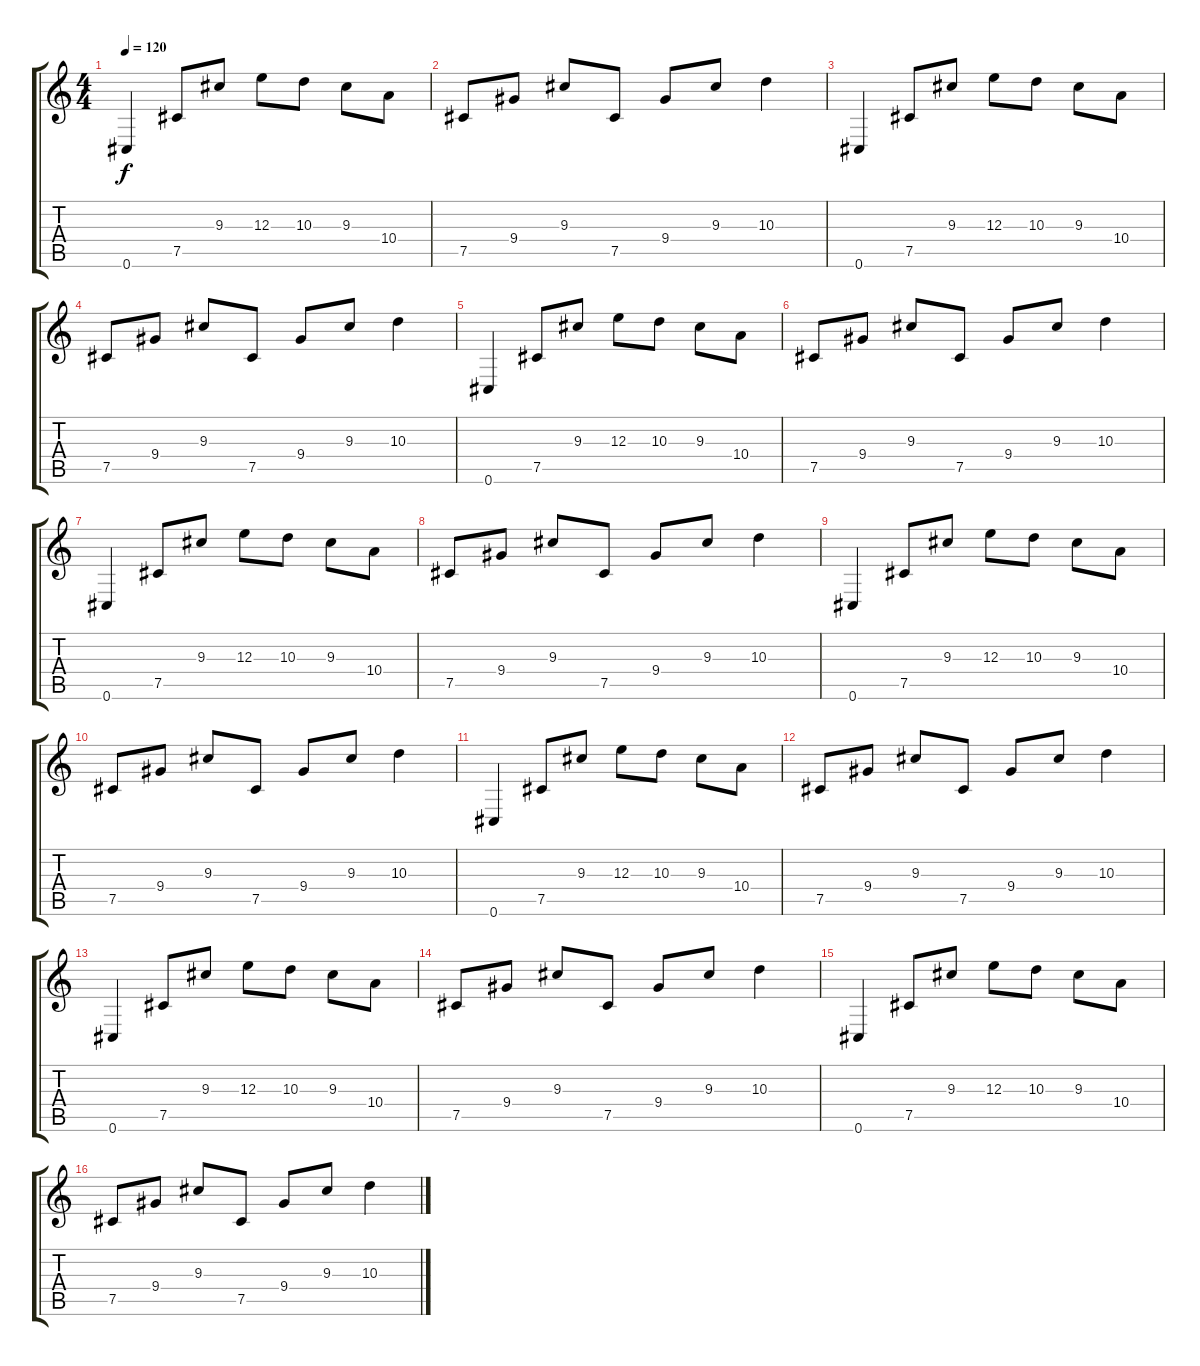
\track "" {instrument distortionguitar}
\staff {score tabs}
\tuning (Db4 Ab3 E3 B2 Gb2 Db2) {hide}
\ts (4 4)
\tempo 120
\clef g2
\ks c
0.6.4{dy f instrument distortionguitar} 7.5.8 9.3.8 12.3.8 10.3.8 9.3.8 10.4.8 |
7.5.8 9.4.8 9.3.8 7.5.8 9.4.8 9.3.8 10.3.4 |
0.6.4 7.5.8 9.3.8 12.3.8 10.3.8 9.3.8 10.4.8 |
7.5.8 9.4.8 9.3.8 7.5.8 9.4.8 9.3.8 10.3.4 |
0.6.4 7.5.8 9.3.8 12.3.8 10.3.8 9.3.8 10.4.8 |
7.5.8 9.4.8 9.3.8 7.5.8 9.4.8 9.3.8 10.3.4 |
0.6.4 7.5.8 9.3.8 12.3.8 10.3.8 9.3.8 10.4.8 |
7.5.8 9.4.8 9.3.8 7.5.8 9.4.8 9.3.8 10.3.4 |
0.6.4 7.5.8 9.3.8 12.3.8 10.3.8 9.3.8 10.4.8 |
7.5.8 9.4.8 9.3.8 7.5.8 9.4.8 9.3.8 10.3.4 |
0.6.4 7.5.8 9.3.8 12.3.8 10.3.8 9.3.8 10.4.8 |
7.5.8 9.4.8 9.3.8 7.5.8 9.4.8 9.3.8 10.3.4 |
0.6.4 7.5.8 9.3.8 12.3.8 10.3.8 9.3.8 10.4.8 |
7.5.8 9.4.8 9.3.8 7.5.8 9.4.8 9.3.8 10.3.4 |
0.6.4 7.5.8 9.3.8 12.3.8 10.3.8 9.3.8 10.4.8 |
7.5.8 9.4.8 9.3.8 7.5.8 9.4.8 9.3.8 10.3.4
